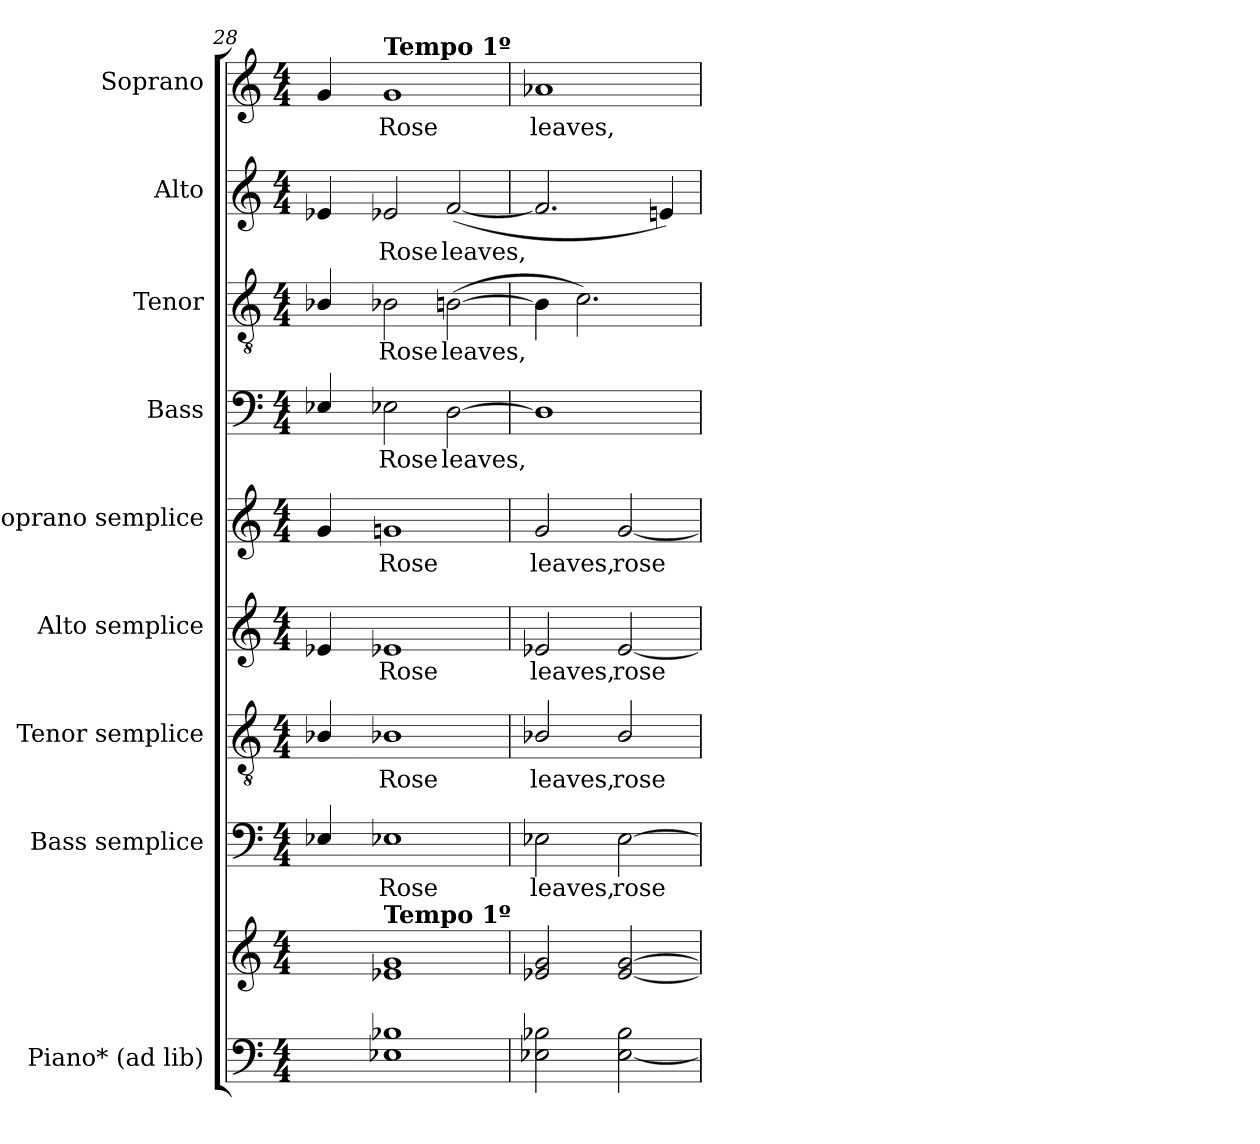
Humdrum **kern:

**kern	**kern	**kern	**text	**kern	**text	**kern	**text	**kern	**text	**kern	**text	**kern	**text	**kern	**text	**kern	**text
*part9	*part9	*part8	*part8	*part7	*part7	*part6	*part6	*part5	*part5	*part4	*part4	*part3	*part3	*part2	*part2	*part1	*part1
*staff10	*staff9	*staff8	*staff8	*staff7	*staff7	*staff6	*staff6	*staff5	*staff5	*staff4	*staff4	*staff3	*staff3	*staff2	*staff2	*staff1	*staff1
*I"Piano* (ad lib)	*	*I"Bass semplice	*	*I"Tenor semplice	*	*I"Alto semplice	*	*I"Soprano semplice	*	*I"Bass	*	*I"Tenor	*	*I"Alto	*	*I"Soprano	*
*	*	*I'B.	*	*I'T.	*	*I'A.	*	*I'S.	*	*I'B.	*	*I'T.	*	*I'A.	*	*I'S.	*
*clefF4	*clefG2	*clefF4	*	*clefGv2	*	*clefG2	*	*clefG2	*	*clefF4	*	*clefGv2	*	*clefG2	*	*clefG2	*
*	*	*	*	*ITrd7c12	*	*	*	*	*	*	*	*ITrd7c12	*	*	*	*	*
*k[]	*k[]	*k[]	*	*k[]	*	*k[]	*	*k[]	*	*k[]	*	*k[]	*	*k[]	*	*k[]	*
*C:	*C:	*C:	*	*C:	*	*C:	*	*C:	*	*C:	*	*C:	*	*C:	*	*C:	*
*M4/4	*M4/4	*M4/4	*	*M4/4	*	*M4/4	*	*M4/4	*	*M4/4	*	*M4/4	*	*M4/4	*	*M4/4	*
=28	=28	=28	=28	=28	=28	=28	=28	=28	=28	=28	=28	=28	=28	=28	=28	=28	=28
4ryy	4ryy	4E-Xi/	.	4BB-Xi/	.	4e-Xi/	.	4gi/	.	4E-Xi/	.	4BB-Xi/	.	4e-Xi/	.	4gi/	.
!!LO:PB:g=z
=28-	=28-	=28-	=28-	=28-	=28-	=28-	=28-	=28-	=28-	=28-	=28-	=28-	=28-	=28-	=28-	=28-	=28-
!	!	!	!LO:LY:b:color=#000000	!	!	!	!	!	!	!	!	!	!	!	!	!	!
!	!	!	!	!	!LO:LY:b:color=#000000	!	!	!	!	!	!	!	!	!	!	!	!
!	!	!	!	!	!	!	!LO:LY:b:color=#000000	!	!	!	!	!	!	!	!	!	!
!	!	!	!	!	!	!	!	!	!LO:LY:b:color=#000000	!	!	!	!	!	!	!	!
!	!	!	!	!	!	!	!	!	!	!	!LO:LY:b:color=#000000	!	!	!	!	!	!
!	!	!	!	!	!	!	!	!	!	!	!	!	!LO:LY:b:color=#000000	!	!	!	!
!	!	!	!	!	!	!	!	!	!	!	!	!	!	!	!LO:LY:b:color=#000000	!	!
!	!	!	!	!	!	!	!	!	!	!	!	!	!	!	!	!LO:TX:a:B:t=Tempo 1º	!
!	!LO:TX:a:B:t=Tempo 1º	!	!	!	!	!	!	!	!	!	!	!	!	!	!	!	!
!	!	!	!	!	!	!	!	!	!	!	!	!	!	!	!	!	!LO:LY:b:color=#000000
1E-Xi 1B-Xi	1e-Xi 1gi	1E-Xi	Rose	1BB-Xi	Rose	1e-Xi	Rose	1gni	Rose	2E-Xi\	Rose	2BB-Xi\	Rose	2e-Xi/	Rose	1gi	Rose
!	!	!	!	!	!	!	!	!	!	!	!LO:LY:b:color=#000000	!	!	!	!	!	!
!	!	!	!	!	!	!	!	!	!	!	!	!	!LO:LY:b:color=#000000	!	!	!	!
!	!	!	!	!	!	!	!	!	!	!	!	!	!	!	!LO:LY:b:color=#000000	!	!
.	.	.	.	.	.	.	.	.	.	[2Di\	leaves,	([2BBni\	leaves,	([2fi/	leaves,	.	.
=29	=29	=29	=29	=29	=29	=29	=29	=29	=29	=29	=29	=29	=29	=29	=29	=29	=29
!	!	!	!LO:LY:b:color=#000000	!	!	!	!	!	!	!	!	!	!	!	!	!	!
!	!	!	!	!	!LO:LY:b:color=#000000	!	!	!	!	!	!	!	!	!	!	!	!
!	!	!	!	!	!	!	!LO:LY:b:color=#000000	!	!	!	!	!	!	!	!	!	!
!	!	!	!	!	!	!	!	!	!LO:LY:b:color=#000000	!	!	!	!	!	!	!	!
!	!	!	!	!	!	!	!	!	!	!	!	!	!	!	!	!	!LO:LY:b:color=#000000
2E-Xi\ 2B-Xi	2e-Xi/ 2gi	2E-Xi\	leaves,	2BB-Xi/	leaves,	2e-Xi/	leaves,	2gi/	leaves,	1Di]	.	4BBi\]	.	2.fi/]	.	1a-Xi	leaves,
.	.	.	.	.	.	.	.	.	.	.	.	2.Ci\)	.	.	.	.	.
!	!	!	!LO:LY:b:color=#000000	!	!	!	!	!	!	!	!	!	!	!	!	!	!
!	!	!	!	!	!LO:LY:b:color=#000000	!	!	!	!	!	!	!	!	!	!	!	!
!	!	!	!	!	!	!	!LO:LY:b:color=#000000	!	!	!	!	!	!	!	!	!	!
!	!	!	!	!	!	!	!	!	!LO:LY:b:color=#000000	!	!	!	!	!	!	!	!
[2E-i\ 2B-i	[2e-i/ [2gi	[2E-i\	rose	2BB-i/	rose	[2e-i/	rose	[2gi/	rose	.	.	.	.	.	.	.	.
.	.	.	.	.	.	.	.	.	.	.	.	.	.	4eni/)	.	.	.
=	=	=	=	=	=	=	=	=	=	=	=	=	=	=	=	=	=
*-	*-	*-	*-	*-	*-	*-	*-	*-	*-	*-	*-	*-	*-	*-	*-	*-	*-
